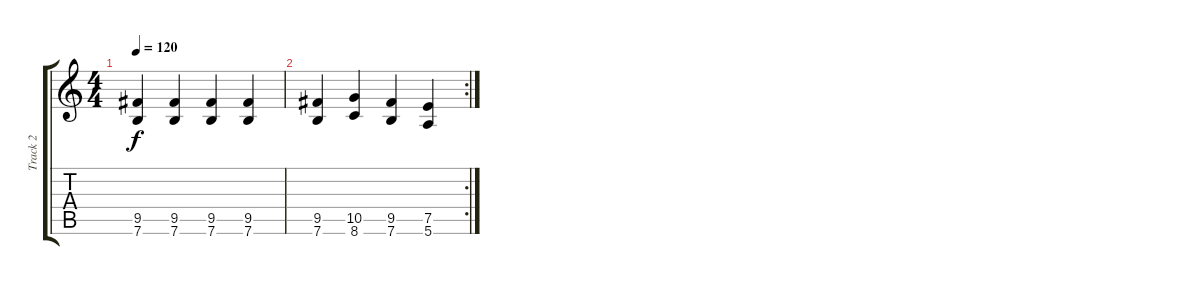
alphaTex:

\track ("Track 2" "Track 2") {instrument distortionguitar}
\staff {score tabs}
\tuning (E4 B3 G3 D3 A2 E2) {hide}
\ts (4 4)
\tempo 120
\clef g2
\ks c
(9.5 7.6).4{dy f} (9.5 7.6).4 (9.5 7.6).4 (9.5 7.6).4 |
\rc 2
(9.5 7.6).4 (10.5 8.6).4 (9.5 7.6).4 (7.5 5.6).4
